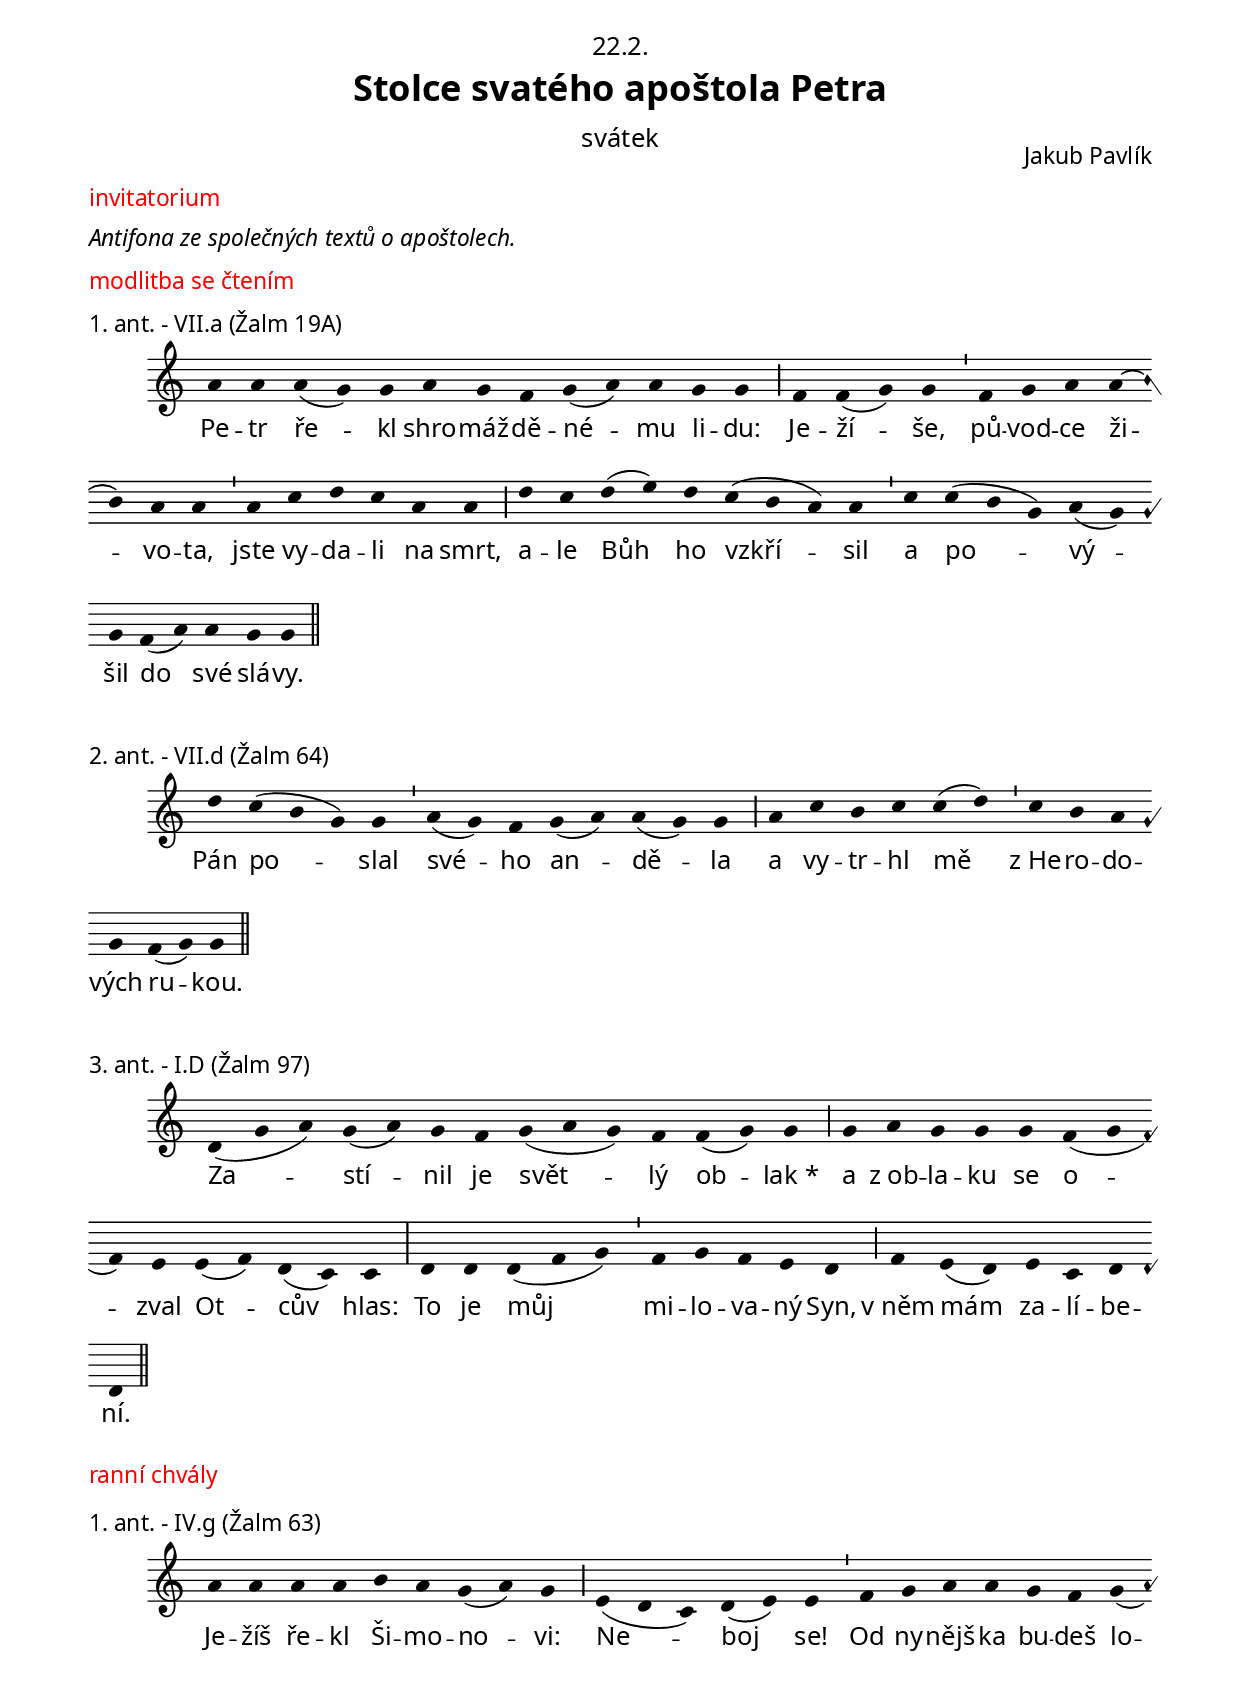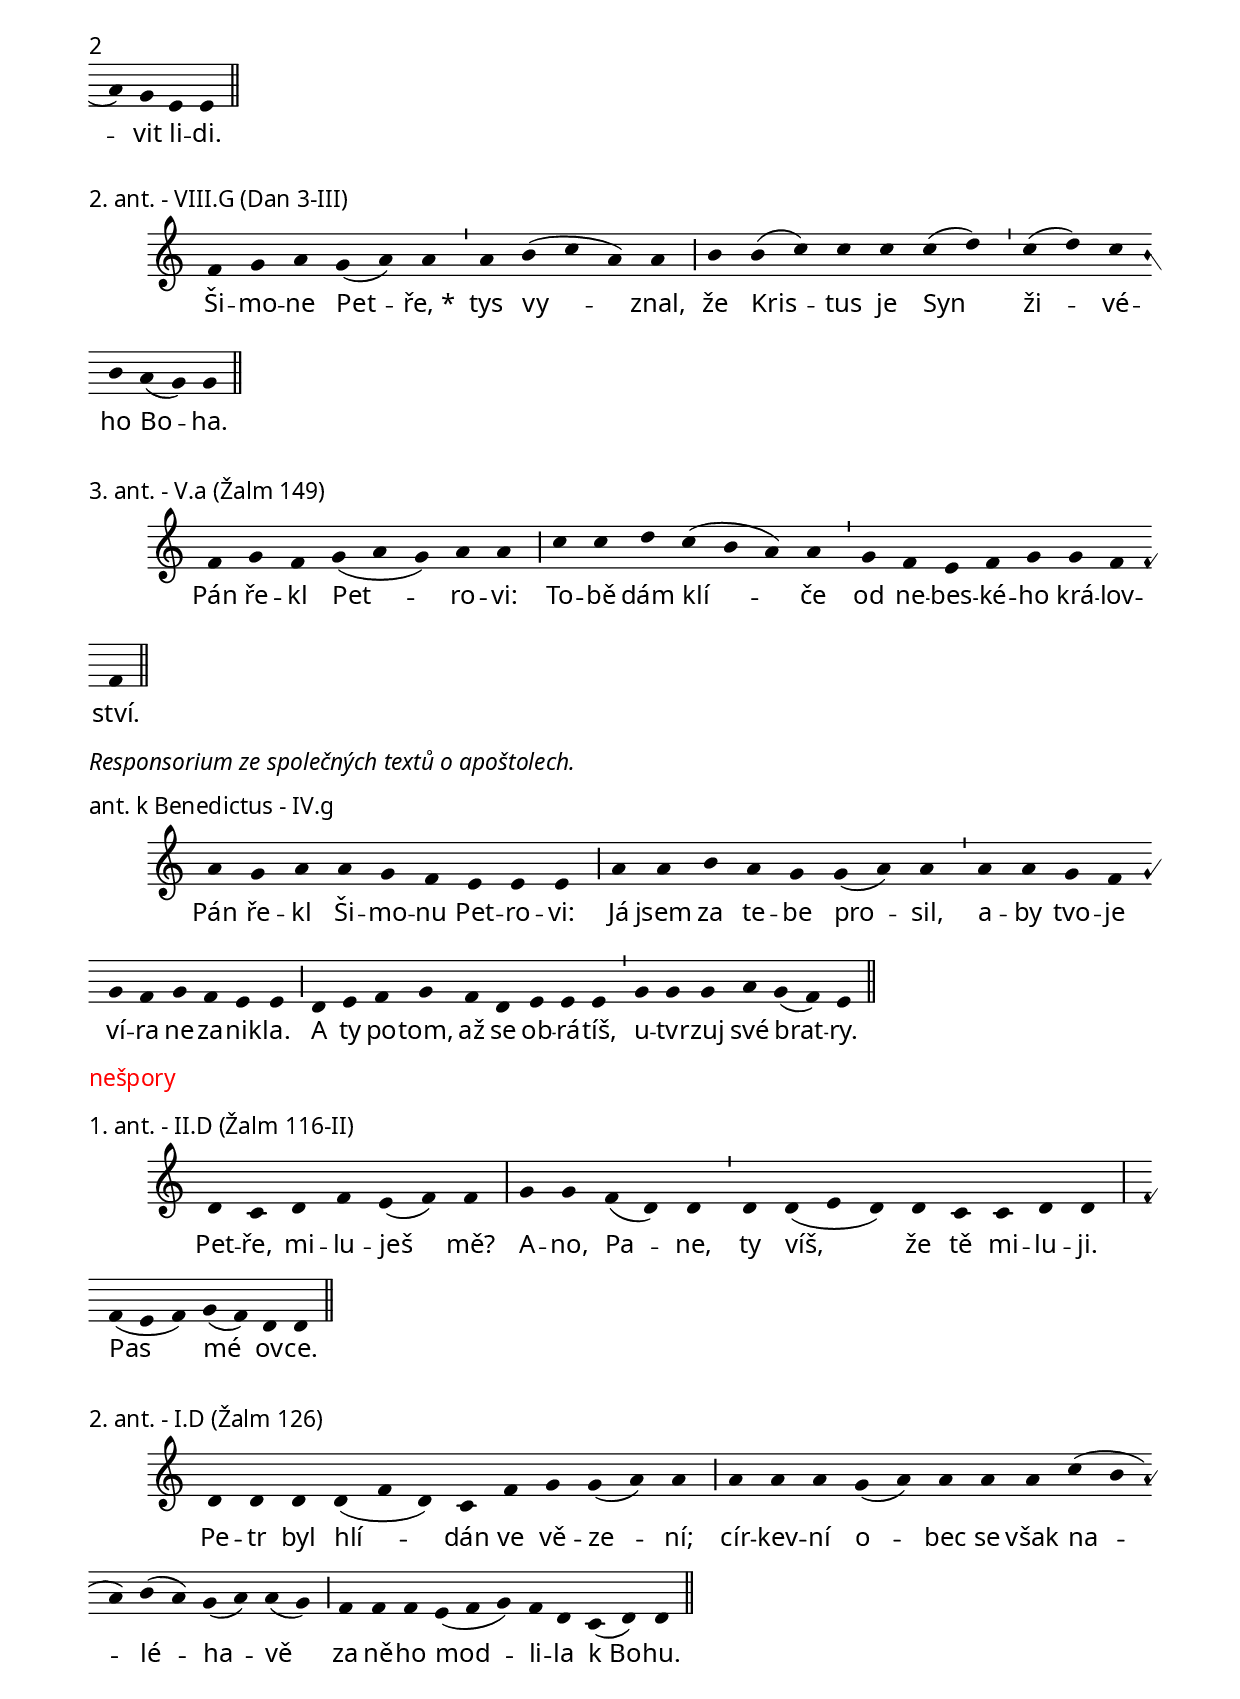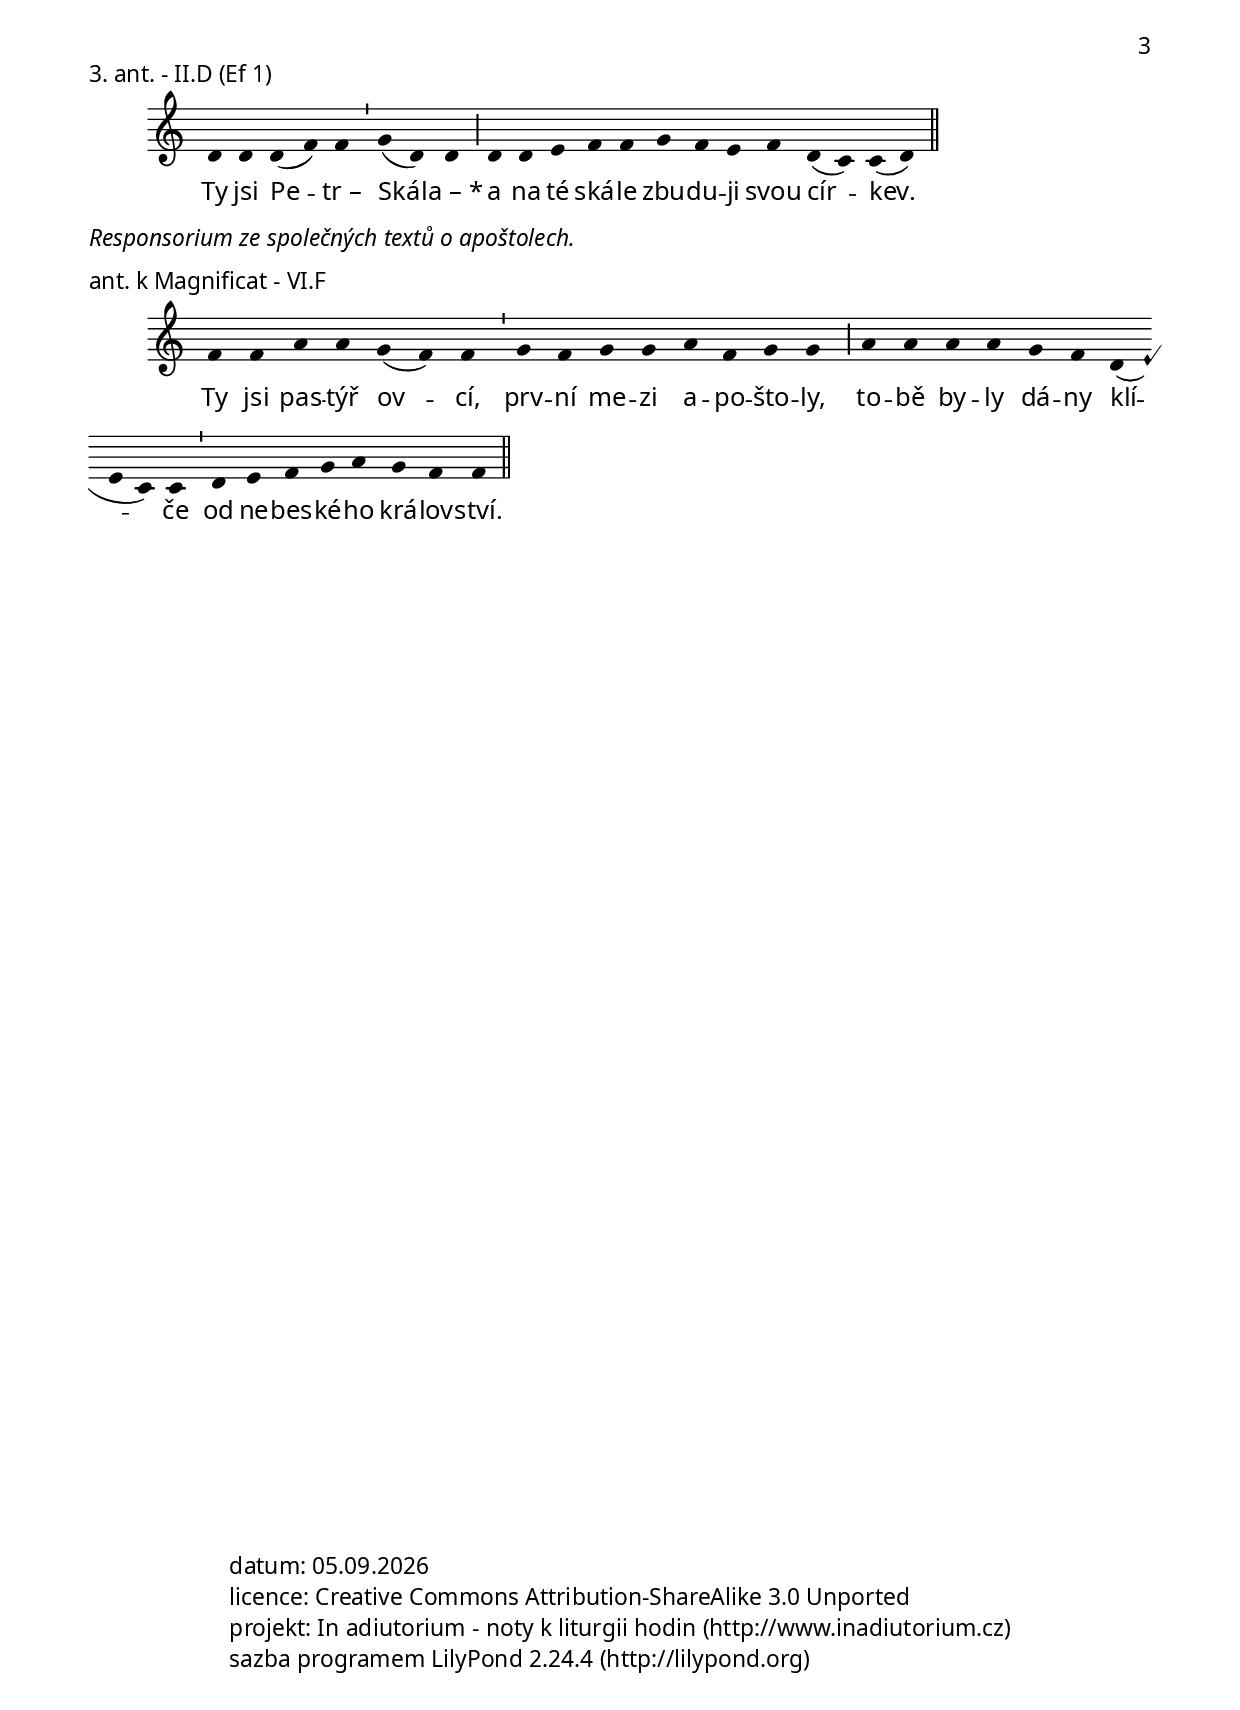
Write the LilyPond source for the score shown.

\version "2.16.0"

\include "../spolecne.ly"
\include "../dilyresponsorii.ly"

\header {
  title = \markup\titleSvatek
            "Stolce svatého apoštola Petra"
            svátek
            22.2.
  composer = "Jakub Pavlík"
}

\markup {\nadpisHodinka {"invitatorium"}}

\markup\italic{Antifona ze společných textů o apoštolech.}

\markup {\nadpisHodinka {"modlitba se čtením"}}

\score {
  \relative c'' {
    \choralniRezim
    a4 a a( g) g a g f g( a) a g g \barMaior
    f f( g) g \barMin f g a a( b) a a \barMin
    a c d c a a \barMaior
    d c d( e) d c( b a) a \barMin
    c c( b g) a( g) g f( a) a g g \barFinalis
  }
  \addlyrics {
    Pe -- tr ře -- kl shro -- máž -- dě -- né -- mu li -- du:
    Je -- ží -- še, pů -- vod -- ce ži -- vo -- ta,
    jste vy -- da -- li na smrt,
    a -- le Bůh ho vzkří -- sil
    a po -- vý -- šil do své slá -- vy.
  }
  \header {
    quid = "1. ant."
    modus = "VII"
    differentia = "a"
    psalmus = "Žalm 19A"
    id = ""
    piece = \markup {\sestavTitulek}
  }
}

% Po uvaze a pokusu nebyla jako zaklad pouzita antifona
% z oficia sv. Vavrince s podobne zacinajicim textem,
% protoze jeji bohata melodie se nezda byt s takto kratkym textem
% dobre smiritelna.
\score {
  \relative c'' {
    \choralniRezim
    d4 c( b g) g \barMin a( g) f g( a) a( g) g \barMaior
    a c b c c( d) \barMin c b a g f( g) g \barFinalis
  }
  \addlyrics {
    Pán po -- slal své -- ho an -- dě -- la
    a vy -- tr -- hl mě z_He -- ro -- do -- vých ru -- kou.
  }
  \header {
    quid = "2. ant."
    modus = "VII"
    differentia = "d"
    psalmus = "Žalm 64"
    id = ""
    piece = \markup {\sestavTitulek}
  }
}

\score {
  \relative c' {
    \choralniRezim
    d4( g a) g( a) g f g( a g) f f( g) g \barMaior
    g a g g g f( g f) e e( f) d( c) c \barMax
    d d d( f g) \barMin f g f e d \barMaior
    f e( d) e c d d \barFinalis
  }
  \addlyrics {
    Za -- stí -- nil je svět -- lý ob -- lak_*
    a z_ob -- la -- ku se o -- zval Ot -- cův hlas:
    To je můj mi -- lo -- va -- ný Syn,
    v_něm mám za -- lí -- be -- ní.
  }
  \header {
    quid = "3. ant."
    modus = "I"
    differentia = "D"
    psalmus = "Žalm 97"
    id = ""
    fial = "sanktoral/0806promenenipane.ly#2ne-a2"
    piece = \markup {\sestavTitulek}
  }
}

\markup {\nadpisHodinka {"ranní chvály"}}

\score {
  \relative c'' {
    \choralniRezim
    a4 a a a b a g( a) g \barMaior
    e( d c) d( e) e \barMin
    f g a a g f g( a) g e e \barFinalis
  }
  \addlyrics {
    Je -- žíš ře -- kl Ši -- mo -- no -- vi:
    Ne -- boj se!
    Od ny -- nějš -- ka bu -- deš lo -- vit li -- di.
  }
  \header {
    quid = "1. ant."
    modus = "IV"
    differentia = "g"
    psalmus = "Žalm 63"
    fial = "fial://antifony/mezidobi_nedeleC_02_10.ly#ne5c-ne2-mag"
    id = ""
    piece = \markup {\sestavTitulek}
  }
}

\score {
  \relative c' {
    \choralniRezim
    f4 g a g( a) a \barMin
    a b( c a) a \barMaior b b( c) c c c( d) \barMin c( d) c b a( g) g \barFinalis
  }
  \addlyrics {
    Ši -- mo -- ne Pet -- ře,_*
    tys vy -- znal, že Kris -- tus je Syn ži -- vé -- ho Bo -- ha.
  }
  \header {
    quid = "2. ant."
    modus = "VIII"
    differentia = "G"
    psalmus = "Dan 3-III"
    fial = "fial://sanktoral/0629petraapavla.ly#1ne-a1"
    id = ""
    piece = \markup {\sestavTitulek}
  }
}

\score {
  \relative c' {
    \choralniRezim
    f4 g f g( a g) a a \barMaior
    c c d c( b a) a \barMin
    g f e f g g f f \barFinalis
  }
  \addlyrics {
    Pán ře -- kl Pet -- ro -- vi:
    To -- bě dám klí -- če
    od ne -- bes -- ké -- ho krá -- lov -- ství.
  }
  \header {
    quid = "3. ant."
    modus = "V"
    differentia = "a"
    psalmus = "Žalm 149"
    id = ""
    piece = \markup {\sestavTitulek}
  }
}

\markup\italic{Responsorium ze společných textů o apoštolech.}

\score {
  \relative c'' {
    \choralniRezim
    a4 g a a g f e e e \barMaior
    a a b a g g( a) a \barMin
    a a g f g f g f e e \barMaior
    d e f g f d e e e \barMin
    g g g a g( f) e \barFinalis
  }
  \addlyrics {
    Pán ře -- kl Ši -- mo -- nu Pet -- ro -- vi:
    Já jsem za te -- be pro -- sil,
    a -- by tvo -- je ví -- ra ne -- za -- nik -- la.
    A ty po -- tom,  až se ob -- rá -- tíš,
    u -- tvr -- zuj své brat -- ry.
  }
  \header {
    quid = "ant. k Benedictus"
    modus = "IV"
    differentia = "g"
    psalmus = ""
    id = ""
    fons = "kousek z: Petra a Pavla, 2. nesp., 1. a."
    piece = \markup {\sestavTitulekBezZalmu}
  }
}

\markup {\nadpisHodinka {"nešpory"}}

\score {
  \relative c' {
    \choralniRezim
    d4 c d f e( f) f \barMax
    g g f( d) d \barMin d d( e d) d c c d d \barMax
    f( e f) g( f) d d \barFinalis
  }
  \addlyrics {
    Pet -- ře, mi -- lu -- ješ mě?
    A -- no, Pa -- ne, ty víš, že tě mi -- lu -- ji.
    Pas
    %mo -- je
    mé ov -- ce.
  }
  \header {
    quid = "1. ant."
    modus = "II"
    differentia = "D"
    psalmus = "Žalm 116-II"
    id = ""
    piece = \markup {\sestavTitulek}
  }
}

\score {
  \relative c' {
    \choralniRezim
    d4 d d d( f d) c f g g( a) a \barMaior
    a a a g( a) a a a \bar "" c( b a) b( a) g( a) a( g) \barMaior
    f f f e( f g) f d c( d) d \barFinalis
  }
  \addlyrics {
    Pe -- tr byl hlí -- dán ve vě -- ze -- ní;
    cír -- kev -- ní o -- bec se však na -- lé -- ha -- vě
    za ně -- ho mod -- li -- la k_Bo -- hu.
  }
  \header {
    quid = "2. ant."
    modus = "I"
    differentia = "D"
    psalmus = "Žalm 126"
    id = ""
    piece = \markup {\sestavTitulek}
  }
}

\score {
  \relative c' {
    \choralniRezim
    d4 d d( f) f \barMin g( d) d \barMaior
    d d e f f g f e f d( c) c( d) \barFinalis
  }
  \addlyrics {
    Ty jsi Pe -- tr_– Ská -- la_–_*
    a na té ská -- le zbu -- du -- ji svou cír -- kev.
  }
  \header {
    quid = "3. ant."
    modus = "II"
    differentia = "D"
    psalmus = "Ef 1"
    fial = "fial://sanktoral/0629petraapavla.ly#1ne-a2"
    id = ""
    piece = \markup {\sestavTitulek}
  }
}

\markup\italic{Responsorium ze společných textů o apoštolech.}

\score {
  \relative c' {
    \choralniRezim
    f4 f a a g( f) f \barMin
    g f g g a f g g \barMaior
    a a a a g f d( e c) c \barMin
    d e f g a g f f \barFinalis
  }
  \addlyrics {
    Ty jsi pas -- týř ov -- cí,
    prv -- ní me -- zi a -- po -- što -- ly,
    to -- bě by -- ly dá -- ny klí -- če
    od ne -- bes -- ké -- ho krá -- lov -- ství.
  }
  \header {
    quid = "ant. k Magnificat"
    modus = "VI"
    differentia = "F"
    psalmus = ""
    id = ""
    piece = \markup {\sestavTitulekBezZalmu}
  }
}